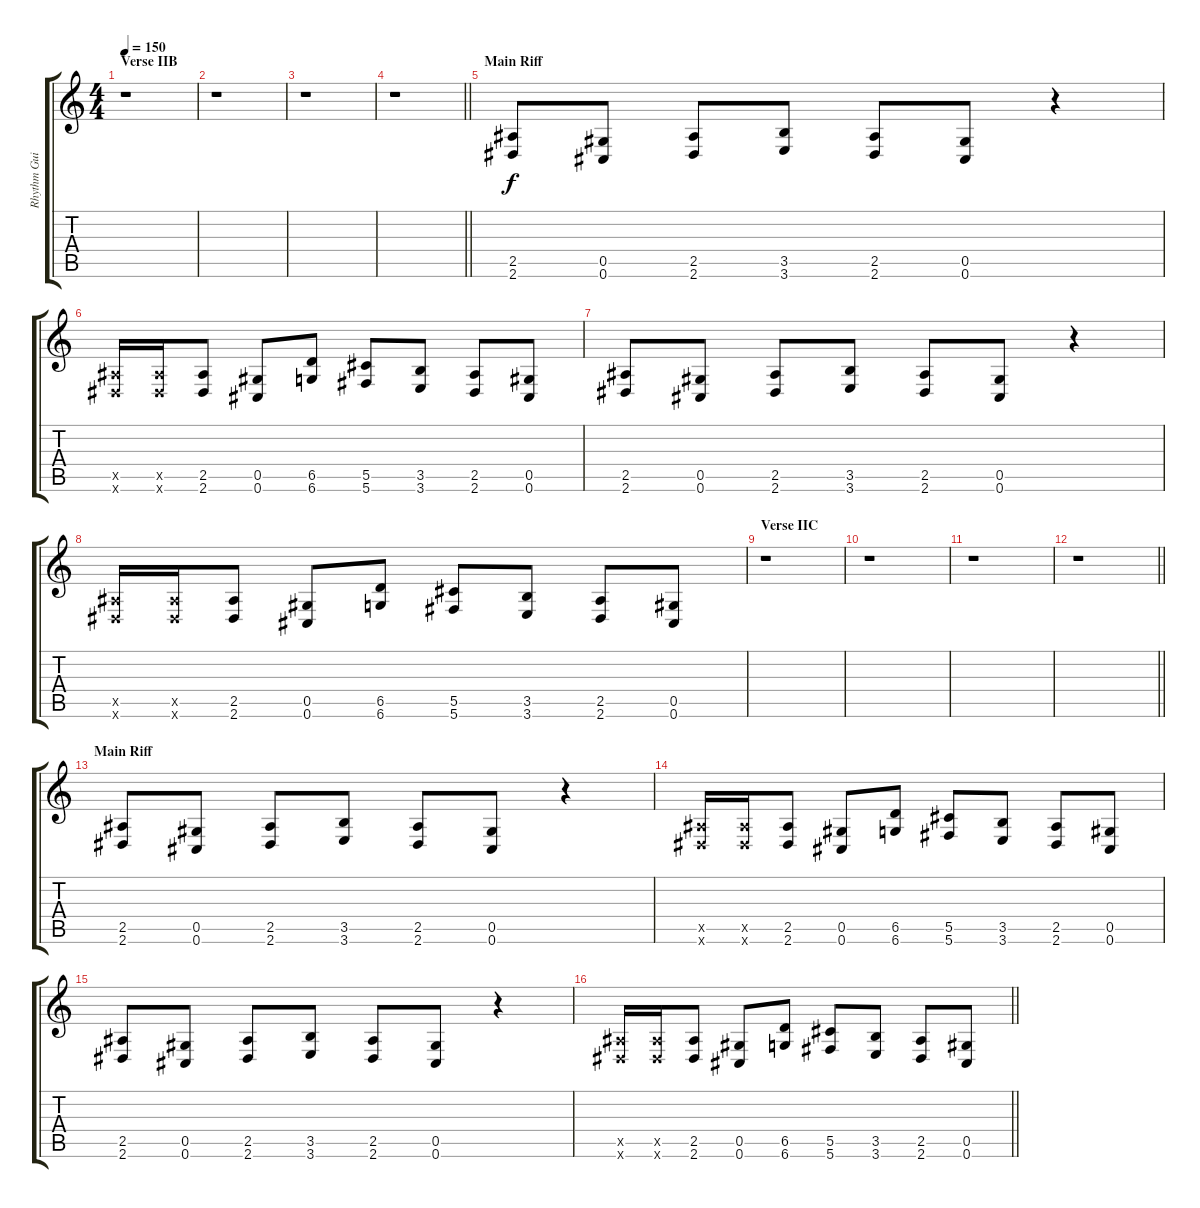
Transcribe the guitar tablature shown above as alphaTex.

\track ("Rhythm Guitar II" "Rhythm Gui") {instrument distortionguitar}
\staff {score tabs}
\tuning (Eb4 Bb3 Gb3 Db3 Ab2 Db2) {hide}
\ts (4 4)
\section ("" "Verse IIB")
\tempo 150
\clef g2
\ks c
r.1{dy f} |
r.1 |
r.1 |
\barLineRight lightlight
r.1 |
\section ("" "Main Riff")
(2.5 2.6).8 (0.5 0.6).8 (2.5 2.6).8 (3.5 3.6).8 (2.5 2.6).8 (0.5 0.6).8 r.4 |
(2.5{x} 2.6{x}).16 (2.5{x} 2.6{x}).16 (2.5 2.6).8 (0.5 0.6).8 (6.5 6.6).8 (5.5 5.6).8 (3.5 3.6).8 (2.5 2.6).8 (0.5 0.6).8 |
(2.5 2.6).8 (0.5 0.6).8 (2.5 2.6).8 (3.5 3.6).8 (2.5 2.6).8 (0.5 0.6).8 r.4 |
(2.5{x} 2.6{x}).16 (2.5{x} 2.6{x}).16 (2.5 2.6).8 (0.5 0.6).8 (6.5 6.6).8 (5.5 5.6).8 (3.5 3.6).8 (2.5 2.6).8 (0.5 0.6).8 |
\section ("" "Verse IIC")
r.1 |
r.1 |
r.1 |
\barLineRight lightlight
r.1 |
\section ("" "Main Riff")
(2.5 2.6).8 (0.5 0.6).8 (2.5 2.6).8 (3.5 3.6).8 (2.5 2.6).8 (0.5 0.6).8 r.4 |
(2.5{x} 2.6{x}).16 (2.5{x} 2.6{x}).16 (2.5 2.6).8 (0.5 0.6).8 (6.5 6.6).8 (5.5 5.6).8 (3.5 3.6).8 (2.5 2.6).8 (0.5 0.6).8 |
(2.5 2.6).8 (0.5 0.6).8 (2.5 2.6).8 (3.5 3.6).8 (2.5 2.6).8 (0.5 0.6).8 r.4 |
\barLineRight lightlight
(2.5{x} 2.6{x}).16 (2.5{x} 2.6{x}).16 (2.5 2.6).8 (0.5 0.6).8 (6.5 6.6).8 (5.5 5.6).8 (3.5 3.6).8 (2.5 2.6).8 (0.5 0.6).8
